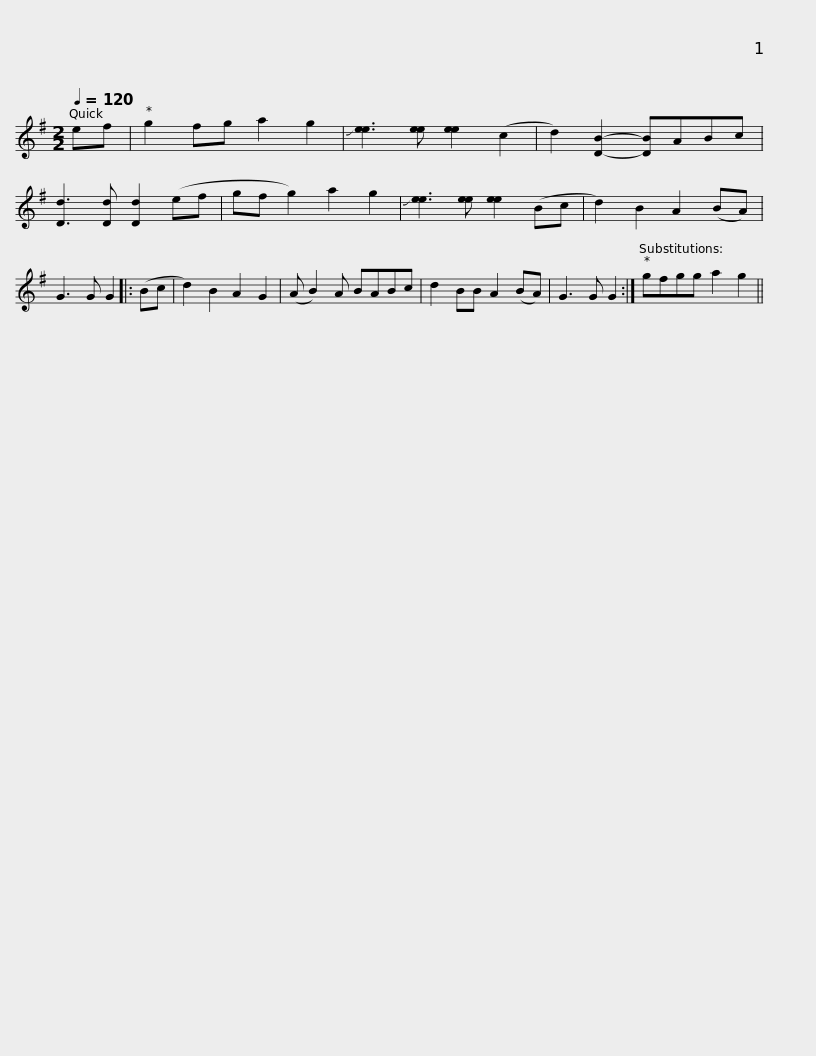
X:1
L:1/8
Q:1/4=120
M:2/2
I:linebreak $
K:G
V:1 treble
V:1
 ef | g2 fg a2 g2 | !slide![ee]3 [ee] [ee]2 (c2 | d2) [DB]2- [DB]ABc | [Dd]3 [Dd] [Dd]2 (ef | %5
 gf g2) a2 g2 | !slide![ee]3 [ee] [ee]2 (Bc |$ d2) B2 A2 (BA) | G3 G G2 |: (Bc | %10
 d2) B2 A2 G2 | (A B2) A BABc | d2 BB A2 (BA) | G3 G G2 :| gfgg a2 g2 || %15
